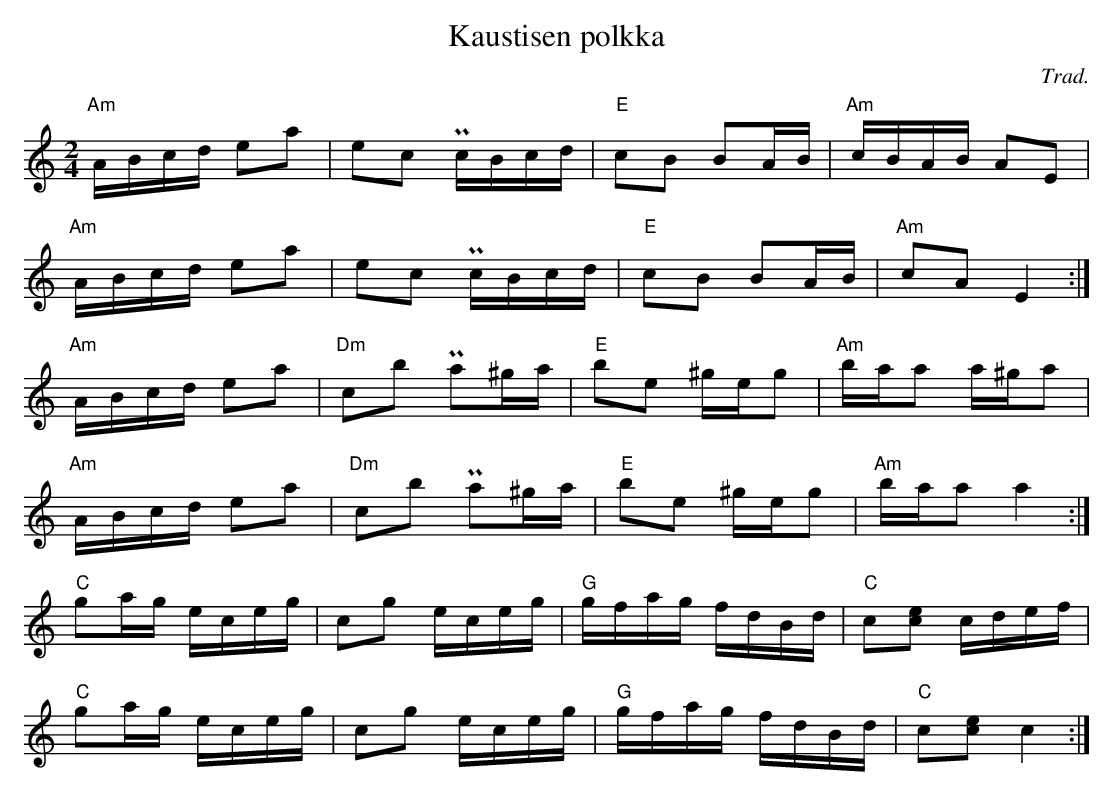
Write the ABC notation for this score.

X:1
T:Kaustisen polkka
C:Trad.
M:2/4
L:1/8
K:Am
"Am" A/B/c/d/ ea | ec Pc/B/c/d/ | "E" cB BA/B/ | "Am" c/B/A/B/ AE |
"Am" A/B/c/d/ ea | ec Pc/B/c/d/ | "E" cB BA/B/ | "Am" cA E2 :|
"Am" A/B/c/d/ ea | "Dm" cb Pa^g/a/ | "E" be ^g/e/g | "Am" b/a/a a/^g/a |
"Am" A/B/c/d/ ea | "Dm" cb Pa^g/a/ | "E" be ^g/e/g | "Am" b/a/a a2 :|
"C" ga/g/ e/c/e/g/ | cg e/c/e/g/ | "G" g/f/a/g/ f/d/B/d/ | "C" c[ce] c/d/e/f/ |
"C" ga/g/ e/c/e/g/ | cg e/c/e/g/ | "G" g/f/a/g/ f/d/B/d/ | "C" c[ce] c2 :|
